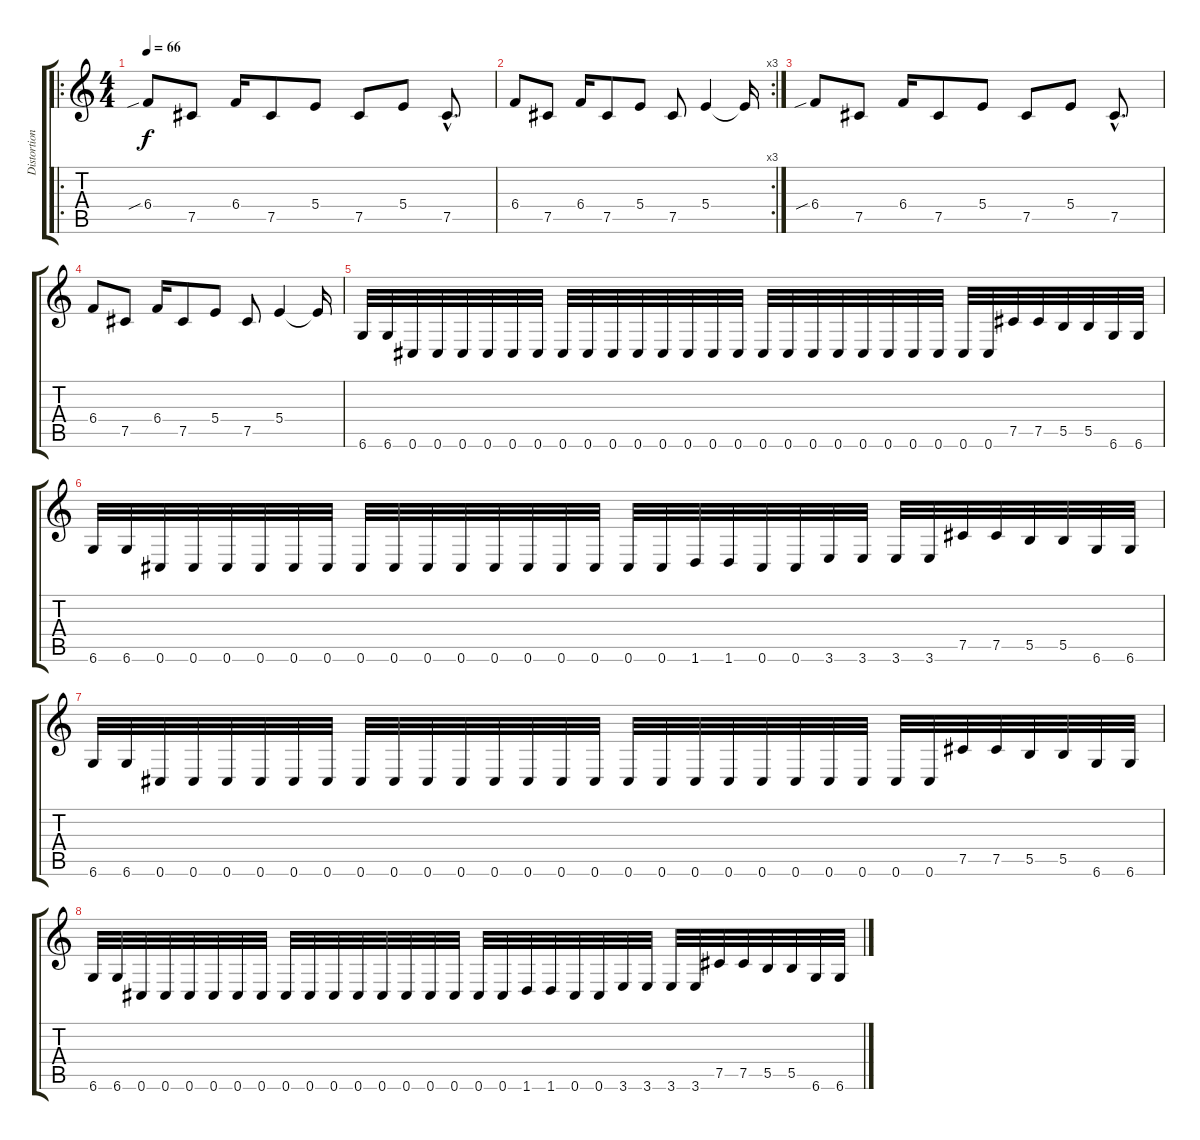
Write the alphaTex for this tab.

\track ("Distortion guitar 1" "Distortion") {instrument distortionguitar}
\staff {score tabs}
\tuning (Db4 Ab3 E3 B2 Gb2 Db2) {hide}
\ro
\ts (4 4)
\tempo 66
\clef g2
\ks c
6.4{sib}.8{dy f} 7.5.8 6.4.16 7.5.8 5.4.8 7.5.8 5.4.8 7.5{hac}.8{d} |
\rc 3
6.4.8 7.5.8 6.4.16 7.5.8 5.4.8 7.5.8 5.4.4 5.4{t}.16 |
6.4{sib}.8 7.5.8 6.4.16 7.5.8 5.4.8 7.5.8 5.4.8 7.5{hac}.8{d} |
6.4.8 7.5.8 6.4.16 7.5.8 5.4.8 7.5.8 5.4.4 5.4{t}.16 |
6.6.32 6.6.32 0.6.32 0.6.32 0.6.32 0.6.32 0.6.32 0.6.32 0.6.32 0.6.32 0.6.32 0.6.32 0.6.32 0.6.32 0.6.32 0.6.32 0.6.32 0.6.32 0.6.32 0.6.32 0.6.32 0.6.32 0.6.32 0.6.32 0.6.32 0.6.32 7.5.32 7.5.32 5.5.32 5.5.32 6.6.32 6.6.32 |
6.6.32 6.6.32 0.6.32 0.6.32 0.6.32 0.6.32 0.6.32 0.6.32 0.6.32 0.6.32 0.6.32 0.6.32 0.6.32 0.6.32 0.6.32 0.6.32 0.6.32 0.6.32 1.6.32 1.6.32 0.6.32 0.6.32 3.6.32 3.6.32 3.6.32 3.6.32 7.5.32 7.5.32 5.5.32 5.5.32 6.6.32 6.6.32 |
6.6.32 6.6.32 0.6.32 0.6.32 0.6.32 0.6.32 0.6.32 0.6.32 0.6.32 0.6.32 0.6.32 0.6.32 0.6.32 0.6.32 0.6.32 0.6.32 0.6.32 0.6.32 0.6.32 0.6.32 0.6.32 0.6.32 0.6.32 0.6.32 0.6.32 0.6.32 7.5.32 7.5.32 5.5.32 5.5.32 6.6.32 6.6.32 |
6.6.32 6.6.32 0.6.32 0.6.32 0.6.32 0.6.32 0.6.32 0.6.32 0.6.32 0.6.32 0.6.32 0.6.32 0.6.32 0.6.32 0.6.32 0.6.32 0.6.32 0.6.32 1.6.32 1.6.32 0.6.32 0.6.32 3.6.32 3.6.32 3.6.32 3.6.32 7.5.32 7.5.32 5.5.32 5.5.32 6.6.32 6.6.32
